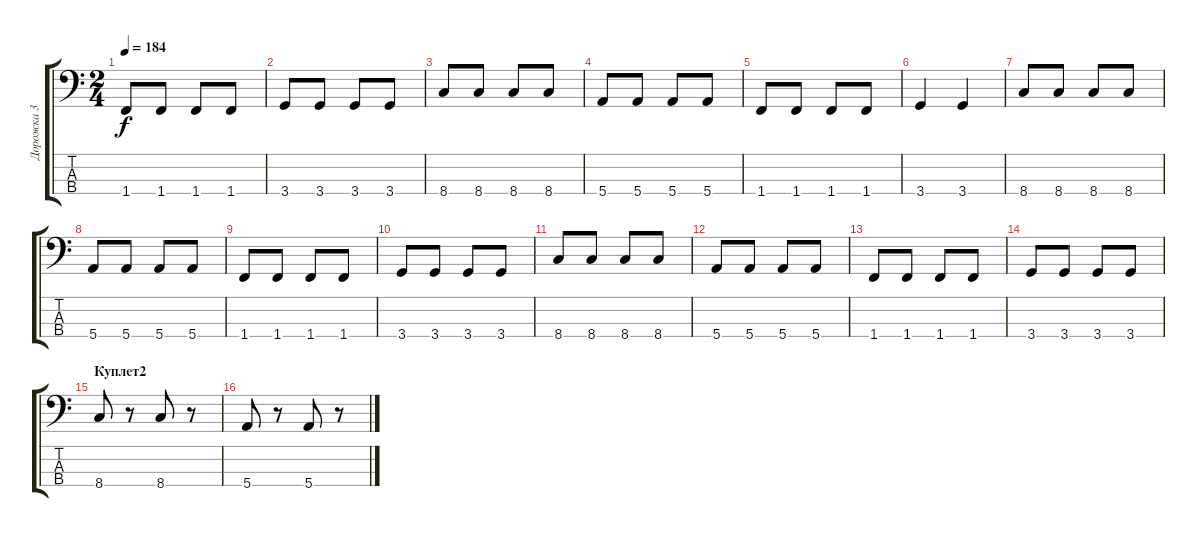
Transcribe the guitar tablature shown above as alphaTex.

\track ("Дорожка 3" "Дорожка 3") {instrument electricbasspick}
\staff {score tabs}
\tuning (G2 D2 A1 E1) {hide}
\ts (2 4)
\tempo 184
\clef f4
\ks c
1.4.8{dy f} 1.4.8 1.4.8 1.4.8 |
3.4.8 3.4.8 3.4.8 3.4.8 |
8.4.8 8.4.8 8.4.8 8.4.8 |
5.4.8 5.4.8 5.4.8 5.4.8 |
1.4.8 1.4.8 1.4.8 1.4.8 |
3.4.4 3.4.4 |
8.4.8 8.4.8 8.4.8 8.4.8 |
5.4.8 5.4.8 5.4.8 5.4.8 |
1.4.8 1.4.8 1.4.8 1.4.8 |
3.4.8 3.4.8 3.4.8 3.4.8 |
8.4.8 8.4.8 8.4.8 8.4.8 |
5.4.8 5.4.8 5.4.8 5.4.8 |
1.4.8 1.4.8 1.4.8 1.4.8 |
3.4.8 3.4.8 3.4.8 3.4.8 |
\section ("" "Куплет2")
8.4.8 r.8 8.4.8 r.8 |
5.4.8 r.8 5.4.8 r.8
